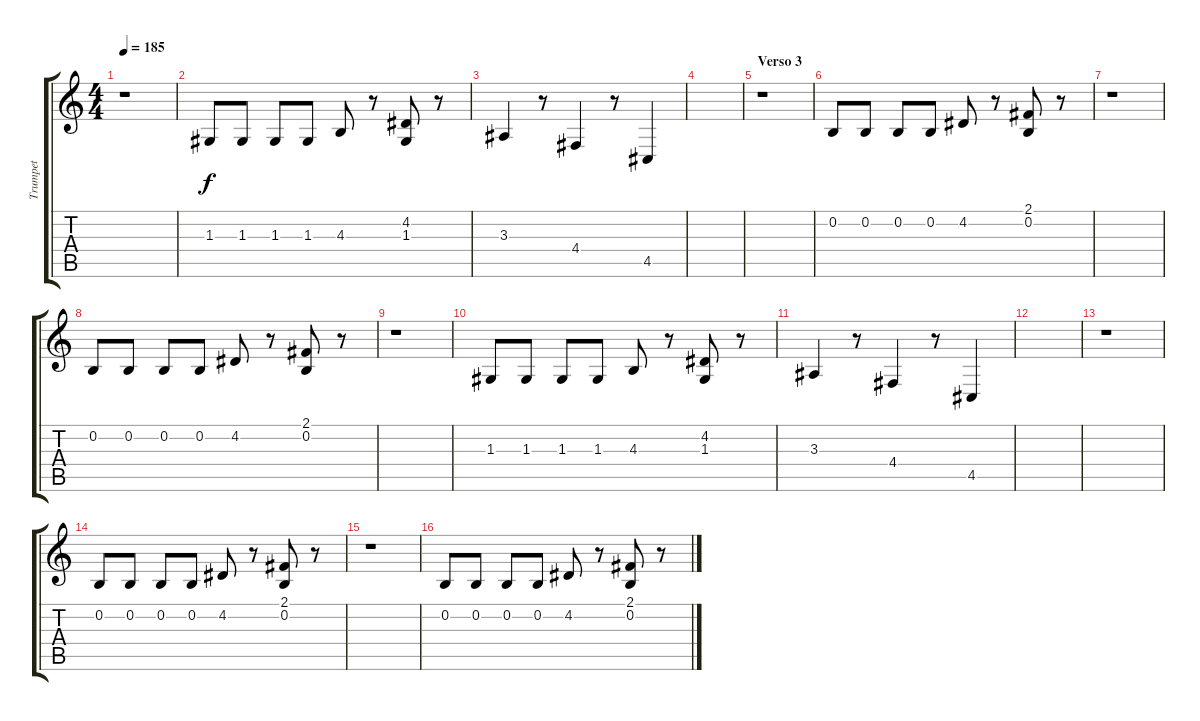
\track ("Trumpet" "Trumpet") {instrument brasssection}
\staff {score tabs}
\tuning (E4 B3 G3 D3 A2 E2) {hide}
\ts (4 4)
\tempo 185
\clef g2
\ks c
r.1{dy f} |
1.3.8 1.3.8 1.3.8 1.3.8 4.3.8 r.8 (4.2 1.3).8 r.8 |
3.3.4 r.8 4.4.4 r.8 4.5.4 |
|
\section ("" "Verso 3")
r.1 |
0.2.8 0.2.8 0.2.8 0.2.8 4.2.8 r.8 (2.1 0.2).8 r.8 |
r.1 |
0.2.8 0.2.8 0.2.8 0.2.8 4.2.8 r.8 (2.1 0.2).8 r.8 |
r.1 |
1.3.8 1.3.8 1.3.8 1.3.8 4.3.8 r.8 (4.2 1.3).8 r.8 |
3.3.4 r.8 4.4.4 r.8 4.5.4 |
|
r.1 |
0.2.8 0.2.8 0.2.8 0.2.8 4.2.8 r.8 (2.1 0.2).8 r.8 |
r.1 |
0.2.8 0.2.8 0.2.8 0.2.8 4.2.8 r.8 (2.1 0.2).8 r.8
